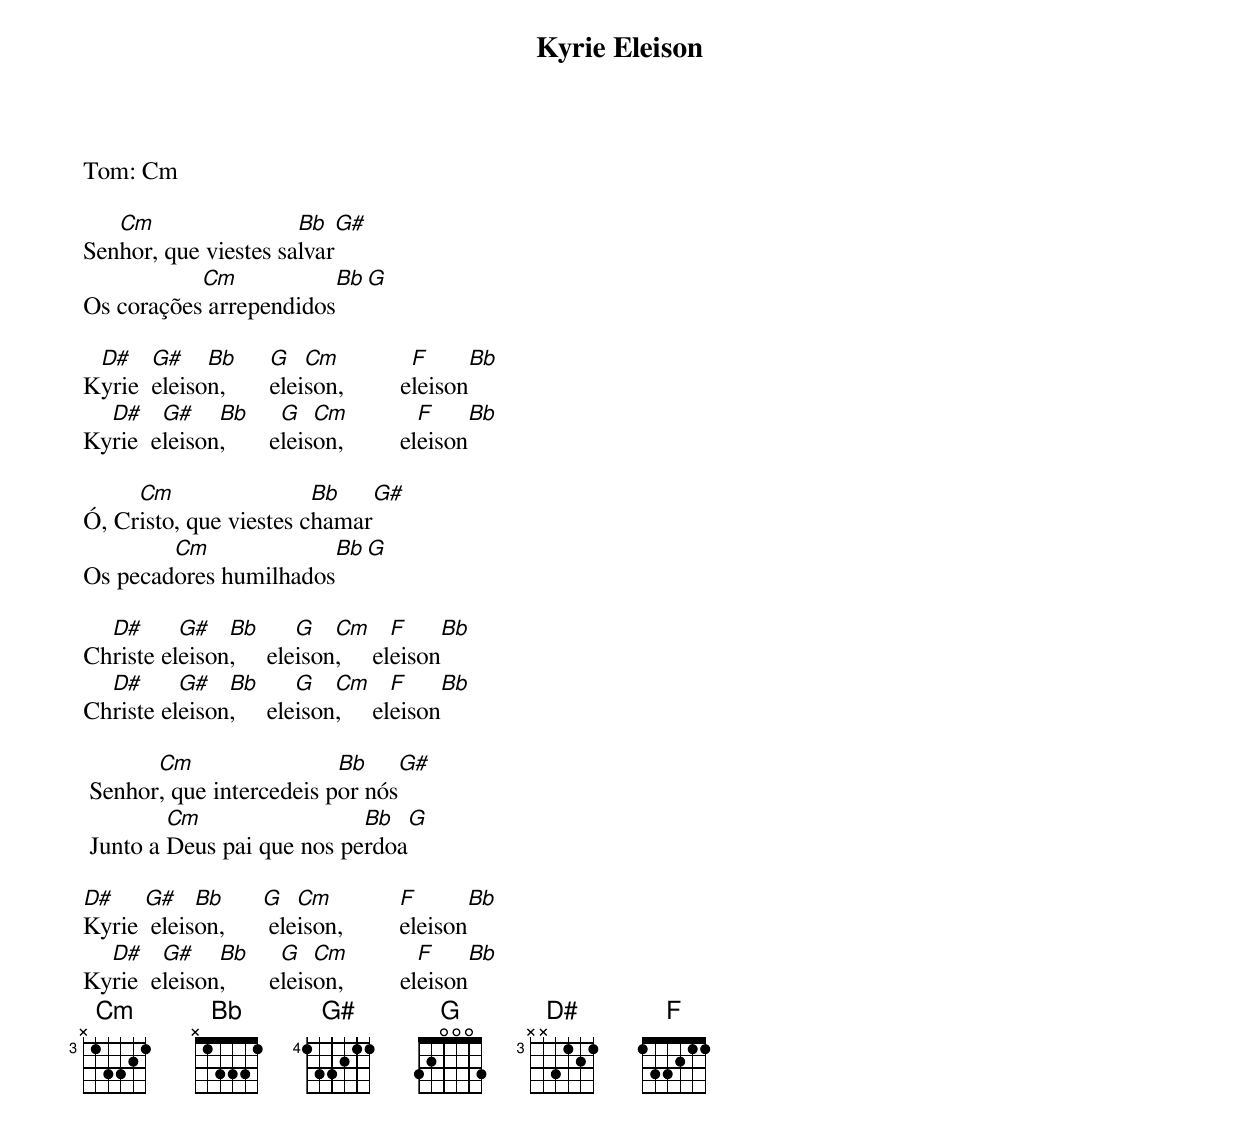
Kyrie Eleison
Tom: Cm

   Cm                 Bb          G#
Senhor, que viestes salvar
           Cm                Bb     G
Os corações arrependidos

 D#    G#    Bb       G   Cm            F      Bb
Kyrie  eleison,       eleison,         eleison
  D#    G#    Bb       G   Cm            F      Bb
Kyrie  eleison,       eleison,         eleison

     Cm                 Bb          G#
Ó, Cristo, que viestes chamar
        Cm              Bb          G
Os pecadores humilhados

  D#      G#   Bb       G   Cm      F      Bb
Christe eleison,     eleison,     eleison
  D#      G#   Bb       G   Cm      F      Bb
Christe eleison,     eleison,     eleison

       Cm                 Bb          G#
 Senhor, que intercedeis por nós
         Cm                 Bb          G
 Junto a Deus pai que nos perdoa

D#    G#    Bb       G   Cm            F      Bb
Kyrie  eleison,       eleison,         eleison
  D#    G#    Bb       G   Cm            F      Bb
Kyrie  eleison,       eleison,         eleison
